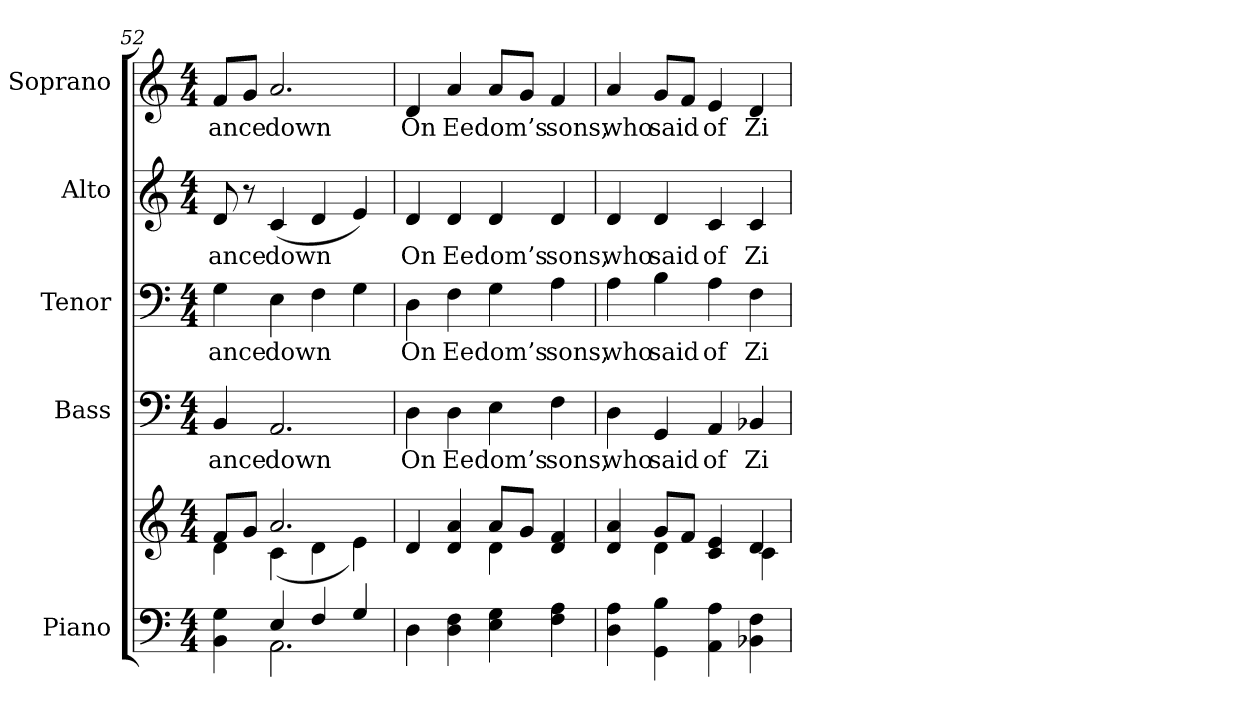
**kern	**kern	**kern	**text	**kern	**text	**kern	**text	**kern	**text
*part5	*part5	*part4	*part4	*part3	*part3	*part2	*part2	*part1	*part1
*staff6	*staff5	*staff4	*staff4	*staff3	*staff3	*staff2	*staff2	*staff1	*staff1
*I"Piano	*	*I"Bass	*	*I"Tenor	*	*I"Alto	*	*I"Soprano	*
*I'Pno.	*	*I'B.	*	*I'T.	*	*I'A.	*	*I'S.	*
*clefF4	*clefG2	*clefF4	*	*clefF4	*	*clefG2	*	*clefG2	*
*k[]	*k[]	*k[]	*	*k[]	*	*k[]	*	*k[]	*
*C:	*C:	*C:	*	*C:	*	*C:	*	*C:	*
*M4/4	*M4/4	*M4/4	*	*M4/4	*	*M4/4	*	*M4/4	*
=52	=52	=52	=52	=52	=52	=52	=52	=52	=52
*^	*^	*	*	*	*	*	*	*	*
!	!	!	!	!	!LO:LY:b:color=#000000	!	!	!	!	!	!
!	!	!	!	!	!	!	!LO:LY:b:color=#000000	!	!	!	!
!	!	!	!	!	!	!	!	!	!LO:LY:b:color=#000000	!	!
!	!	!	!	!	!	!	!	!	!	!	!LO:LY:b:color=#000000
4BBi\ 4Gi	4ryy	8fi/L	4di\	4BBi/	ance	4Gi\	ance	8di/	ance	8fi/L	ance
.	.	8gi/J	.	.	.	.	.	8r	.	8gi/J	.
!	!	!	!	!	!LO:LY:b:color=#000000	!	!	!	!	!	!
!	!	!	!	!	!	!	!LO:LY:b:color=#000000	!	!	!	!
!	!	!	!	!	!	!	!	!	!LO:LY:b:color=#000000	!	!
!	!	!	!	!	!	!	!	!	!	!	!LO:LY:b:color=#000000
4Ei/	2.AAi\	2.ai/	(4ci\	2.AAi/	down	4Ei\	down	(4ci/	down	2.ai/	down
4Fi/	.	.	4di\	.	.	4Fi\	.	4di/	.	.	.
4Gi/	.	.	4ei\)	.	.	4Gi\	.	4ei/)	.	.	.
*v	*v	*	*	*	*	*	*	*	*	*	*
!!LO:PB:g=z
=53	=53	=53	=53	=53	=53	=53	=53	=53	=53	=53
!	!	!	!	!LO:LY:b:color=#000000	!	!	!	!	!	!
!	!	!	!	!	!	!LO:LY:b:color=#000000	!	!	!	!
!	!	!	!	!	!	!	!	!LO:LY:b:color=#000000	!	!
!	!	!	!	!	!	!	!	!	!	!LO:LY:b:color=#000000
4Di\	4di/	2ryy	4Di\	On	4Di\	On	4di/	On	4di/	On
!	!	!	!	!LO:LY:b:color=#000000	!	!	!	!	!	!
!	!	!	!	!	!	!LO:LY:b:color=#000000	!	!	!	!
!	!	!	!	!	!	!	!	!LO:LY:b:color=#000000	!	!
!	!	!	!	!	!	!	!	!	!	!LO:LY:b:color=#000000
4Di\ 4Fi	4di/ 4ai	.	4Di\	Ee	4Fi\	Ee	4di/	Ee	4ai/	Ee
!	!	!	!	!LO:LY:b:color=#000000	!	!	!	!	!	!
!	!	!	!	!	!	!LO:LY:b:color=#000000	!	!	!	!
!	!	!	!	!	!	!	!	!LO:LY:b:color=#000000	!	!
!	!	!	!	!	!	!	!	!	!	!LO:LY:b:color=#000000
4Ei\ 4Gi	8ai/L	4di\	4Ei\	dom’s	4Gi\	dom’s	4di/	dom’s	8ai/L	dom’s
.	8gi/J	.	.	.	.	.	.	.	8gi/J	.
!	!	!	!	!LO:LY:b:color=#000000	!	!	!	!	!	!
!	!	!	!	!	!	!LO:LY:b:color=#000000	!	!	!	!
!	!	!	!	!	!	!	!	!LO:LY:b:color=#000000	!	!
!	!	!	!	!	!	!	!	!	!	!LO:LY:b:color=#000000
4Fi\ 4Ai	4di/ 4fi	4ryy	4Fi\	sons,	4Ai\	sons,	4di/	sons,	4fi/	sons,
=54	=54	=54	=54	=54	=54	=54	=54	=54	=54	=54
!	!	!	!	!LO:LY:b:color=#000000	!	!	!	!	!	!
!	!	!	!	!	!	!LO:LY:b:color=#000000	!	!	!	!
!	!	!	!	!	!	!	!	!LO:LY:b:color=#000000	!	!
!	!	!	!	!	!	!	!	!	!	!LO:LY:b:color=#000000
4Di\ 4Ai	4di/ 4ai	4ryy	4Di\	who	4Ai\	who	4di/	who	4ai/	who
!	!	!	!	!LO:LY:b:color=#000000	!	!	!	!	!	!
!	!	!	!	!	!	!LO:LY:b:color=#000000	!	!	!	!
!	!	!	!	!	!	!	!	!LO:LY:b:color=#000000	!	!
!	!	!	!	!	!	!	!	!	!	!LO:LY:b:color=#000000
4GGi\ 4Bi	8gi/L	4di\	4GGi/	said	4Bi\	said	4di/	said	8gi/L	said
.	8fi/J	.	.	.	.	.	.	.	8fi/J	.
!	!	!	!	!LO:LY:b:color=#000000	!	!	!	!	!	!
!	!	!	!	!	!	!LO:LY:b:color=#000000	!	!	!	!
!	!	!	!	!	!	!	!	!LO:LY:b:color=#000000	!	!
!	!	!	!	!	!	!	!	!	!	!LO:LY:b:color=#000000
4AAi\ 4Ai	4ci/ 4ei	4ryy	4AAi/	of	4Ai\	of	4ci/	of	4ei/	of
!	!	!	!	!LO:LY:b:color=#000000	!	!	!	!	!	!
!	!	!	!	!	!	!LO:LY:b:color=#000000	!	!	!	!
!	!	!	!	!	!	!	!	!LO:LY:b:color=#000000	!	!
!	!	!	!	!	!	!	!	!	!	!LO:LY:b:color=#000000
4BB-Xi\ 4Fi	4di/	4ci\	4BB-Xi/	Zi-	4Fi\	Zi-	4ci/	Zi-	4di/	Zi-
*	*v	*v	*	*	*	*	*	*	*	*
=	=	=	=	=	=	=	=	=	=
*-	*-	*-	*-	*-	*-	*-	*-	*-	*-
